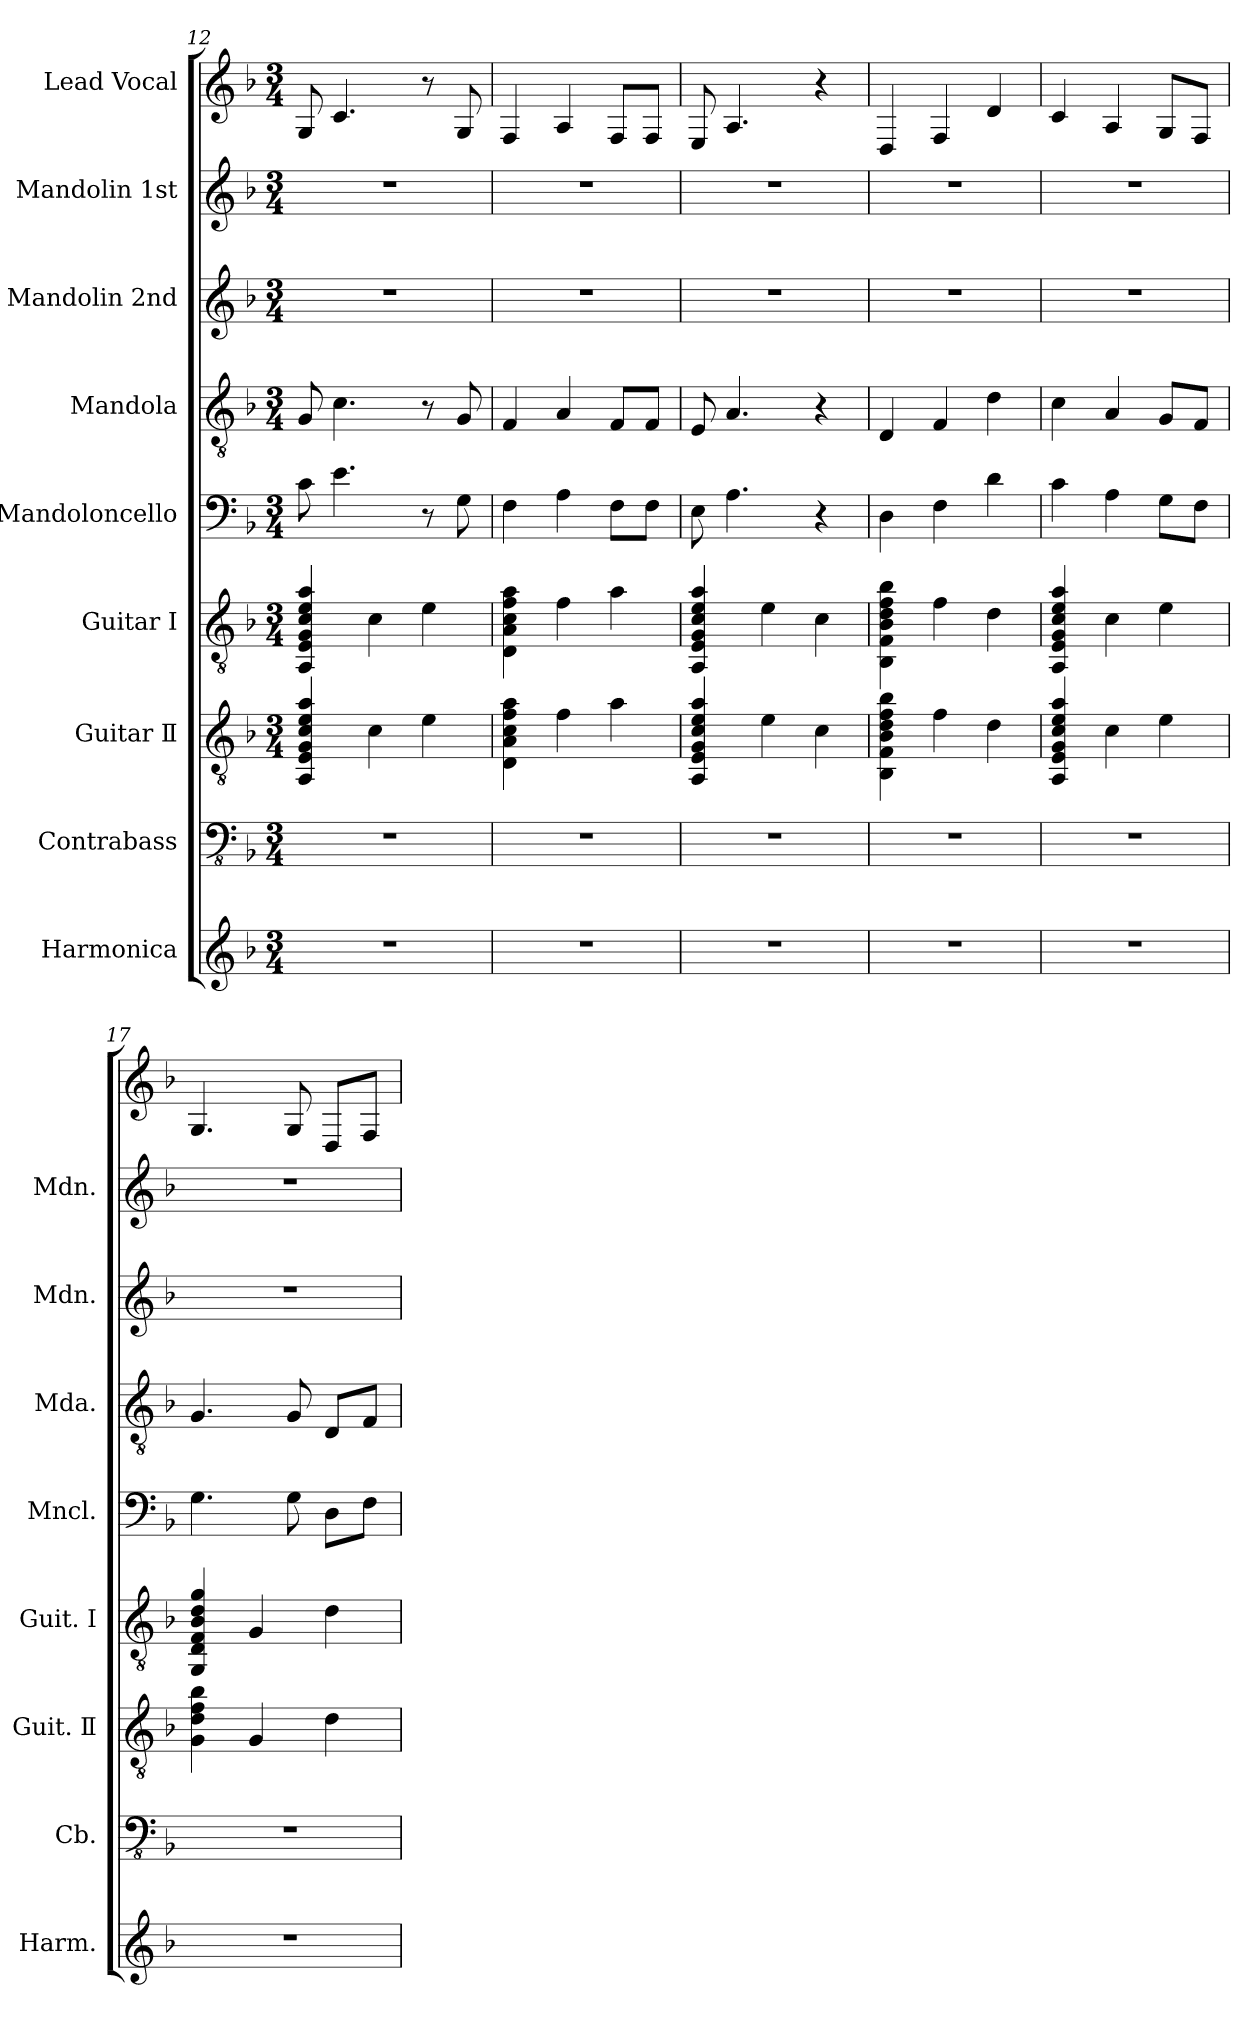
**kern	**kern	**kern	**kern	**kern	**kern	**kern	**kern	**kern
*part9	*part8	*part7	*part6	*part5	*part4	*part3	*part2	*part1
*staff9	*staff8	*staff7	*staff6	*staff5	*staff4	*staff3	*staff2	*staff1
*I"Harmonica	*I"Contrabass	*I"Guitar Ⅱ	*I"Guitar Ⅰ	*I"Mandoloncello	*I"Mandola	*I"Mandolin 2nd	*I"Mandolin 1st	*I"Lead Vocal
*I'Harm.	*I'Cb.	*I'Guit. Ⅱ	*I'Guit. Ⅰ	*I'Mncl.	*I'Mda.	*I'Mdn.	*I'Mdn.	*
*clefG2	*clefFv4	*clefGv2	*clefGv2	*clefF4	*clefGv2	*clefG2	*clefG2	*clefG2
*k[b-]	*k[b-]	*k[b-]	*k[b-]	*k[b-]	*k[b-]	*k[b-]	*k[b-]	*k[b-]
*M3/4	*M3/4	*M3/4	*M3/4	*M3/4	*M3/4	*M3/4	*M3/4	*M3/4
=12	=12	=12	=12	=12	=12	=12	=12	=12
2.r	2.r	4AA 4E 4G 4c 4e 4a	4AA 4E 4G 4c 4e 4a	8c	8G	2.r	2.r	8G
.	.	.	.	4.e	4.c	.	.	4.c
.	.	4c	4c	.	.	.	.	.
.	.	4e	4e	8r	8r	.	.	8r
.	.	.	.	8G	8G	.	.	8G
=13	=13	=13	=13	=13	=13	=13	=13	=13
2.r	2.r	4D 4A 4c 4f 4a	4D 4A 4c 4f 4a	4F	4F	2.r	2.r	4F
.	.	4f	4f	4A	4A	.	.	4A
.	.	4a	4a	8FL	8FL	.	.	8FL
.	.	.	.	8FJ	8FJ	.	.	8FJ
=14	=14	=14	=14	=14	=14	=14	=14	=14
2.r	2.r	4AA 4E 4G 4c 4e 4a	4AA 4E 4G 4c 4e 4a	8E	8E	2.r	2.r	8E
.	.	.	.	4.A	4.A	.	.	4.A
.	.	4e	4e	.	.	.	.	.
.	.	4c	4c	4r	4r	.	.	4r
=15	=15	=15	=15	=15	=15	=15	=15	=15
2.r	2.r	4BB- 4F 4B- 4d 4f 4b-	4BB- 4F 4B- 4d 4f 4b-	4D	4D	2.r	2.r	4D
.	.	4f	4f	4F	4F	.	.	4F
.	.	4d	4d	4d	4d	.	.	4d
=16	=16	=16	=16	=16	=16	=16	=16	=16
2.r	2.r	4AA 4E 4G 4c 4e 4a	4AA 4E 4G 4c 4e 4a	4c	4c	2.r	2.r	4c
.	.	4c	4c	4A	4A	.	.	4A
.	.	4e	4e	8GL	8GL	.	.	8GL
.	.	.	.	8FJ	8FJ	.	.	8FJ
=17	=17	=17	=17	=17	=17	=17	=17	=17
2.r	2.r	4G 4d 4f 4b-	4GG 4D 4F 4B- 4d 4g	4.G	4.G	2.r	2.r	4.G
.	.	4G	4G	.	.	.	.	.
.	.	.	.	8G	8G	.	.	8G
.	.	4d	4d	8DL	8DL	.	.	8DL
.	.	.	.	8FJ	8FJ	.	.	8FJ
=	=	=	=	=	=	=	=	=
*-	*-	*-	*-	*-	*-	*-	*-	*-
